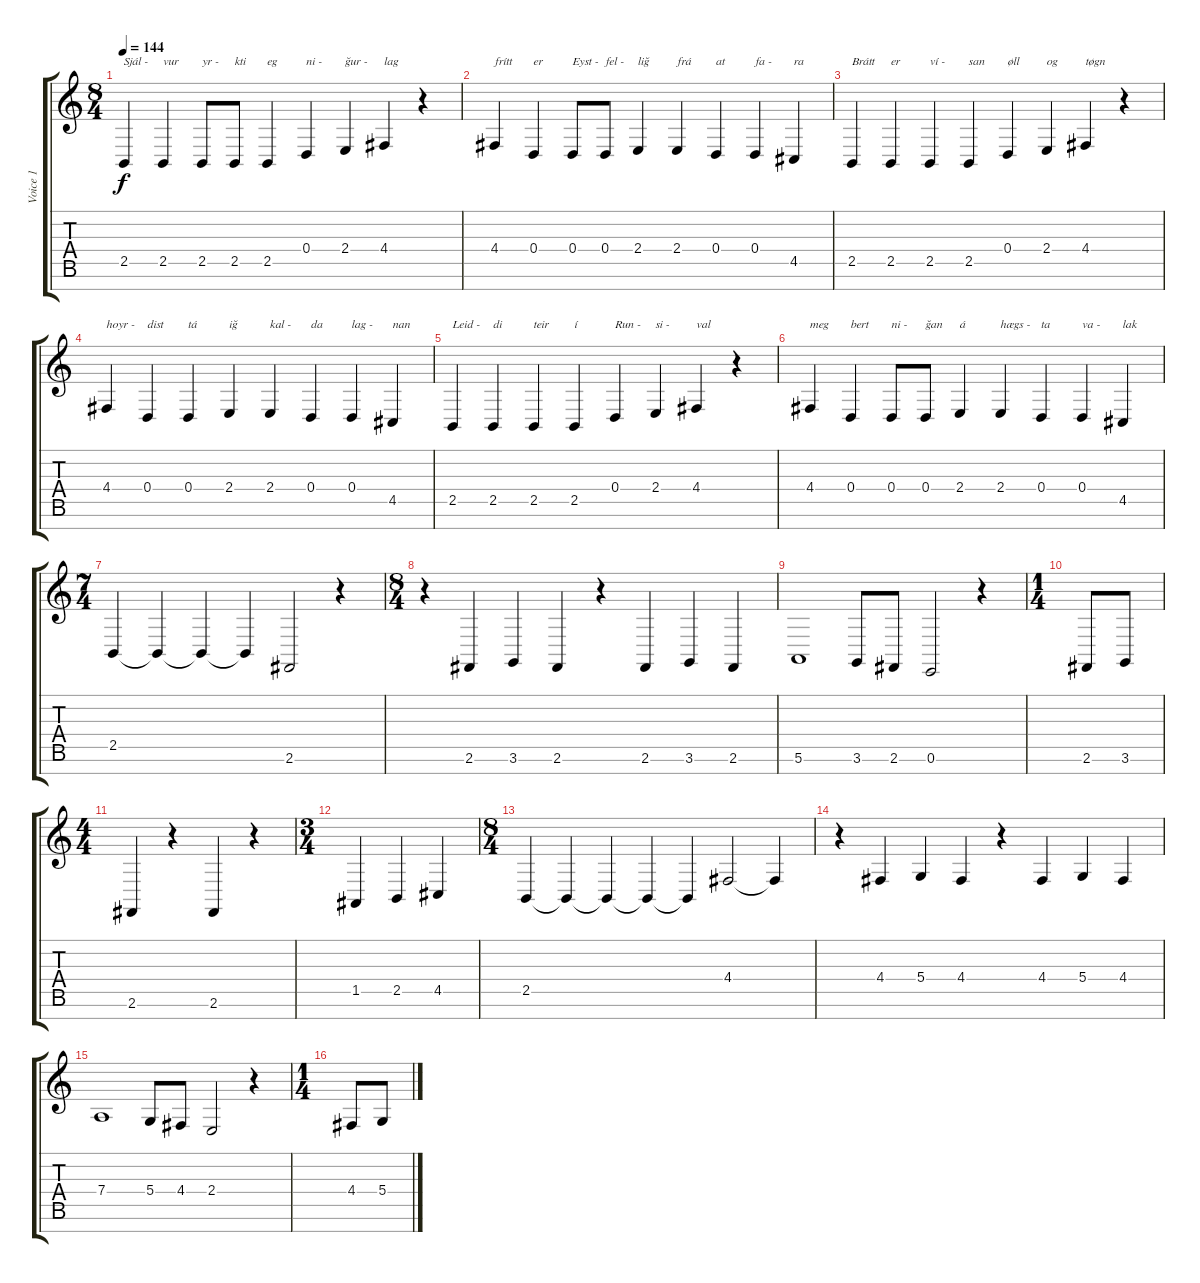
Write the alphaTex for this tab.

\track ("Voice 1" "Voice 1") {instrument churchorgan}
\staff {score tabs}
\tuning (E4 B3 G3 D3 A2 E2 B1) {hide}
\ts (8 4)
\tempo 144
\clef g2
\ks c
2.5.4{txt "Sjál -" dy f} 2.5.4{txt "vur"} 2.5.8{txt "yr -"} 2.5.8{txt "kti"} 2.5.4{txt "eg"} 0.4.4{txt "ni -"} 2.4.4{txt "ğur -"} 4.4.4{txt "lag"} r.4 |
4.4.4{txt "frítt"} 0.4.4{txt "er"} 0.4.8{txt "Eyst -"} 0.4.8{txt "fel -"} 2.4.4{txt "liğ"} 2.4.4{txt "frá"} 0.4.4{txt "at"} 0.4.4{txt "fa -"} 4.5.4{txt "ra"} |
2.5.4{txt "Brátt"} 2.5.4{txt "er"} 2.5.4{txt "ví -"} 2.5.4{txt "san"} 0.4.4{txt "øll"} 2.4.4{txt "og"} 4.4.4{txt "tøgn"} r.4 |
4.4.4{txt "hoyr -"} 0.4.4{txt "dist"} 0.4.4{txt "tá"} 2.4.4{txt "iğ"} 2.4.4{txt "kal -"} 0.4.4{txt "da"} 0.4.4{txt "lag -"} 4.5.4{txt "nan"} |
2.5.4{txt "Leid -"} 2.5.4{txt "di"} 2.5.4{txt "teir"} 2.5.4{txt "í"} 0.4.4{txt "Run -"} 2.4.4{txt "si -"} 4.4.4{txt "val"} r.4 |
4.4.4{txt "meg"} 0.4.4{txt "bert"} 0.4.8{txt "ni -"} 0.4.8{txt "ğan"} 2.4.4{txt "á"} 2.4.4{txt "hægs -"} 0.4.4{txt "ta"} 0.4.4{txt "va -"} 4.5.4{txt "lak"} |
\ts (7 4)
2.5.4 2.5{t}.4 2.5{t}.4 2.5{t}.4 2.6.2 r.4 |
\ts (8 4)
r.4 2.6.4 3.6.4 2.6.4 r.4 2.6.4 3.6.4 2.6.4 |
5.6.1 3.6.8 2.6.8 0.6.2 r.4 |
\ts (1 4)
2.6.8 3.6.8 |
\ts (4 4)
2.6.4 r.4 2.6.4 r.4 |
\ts (3 4)
1.5.4 2.5.4 4.5.4 |
\ts (8 4)
2.5.4 2.5{t}.4 2.5{t}.4 2.5{t}.4 2.5{t}.4 4.4.2 4.4{t}.4 |
r.4 4.4.4 5.4.4 4.4.4 r.4 4.4.4 5.4.4 4.4.4 |
7.4.1 5.4.8 4.4.8 2.4.2 r.4 |
\ts (1 4)
4.4.8 5.4.8
